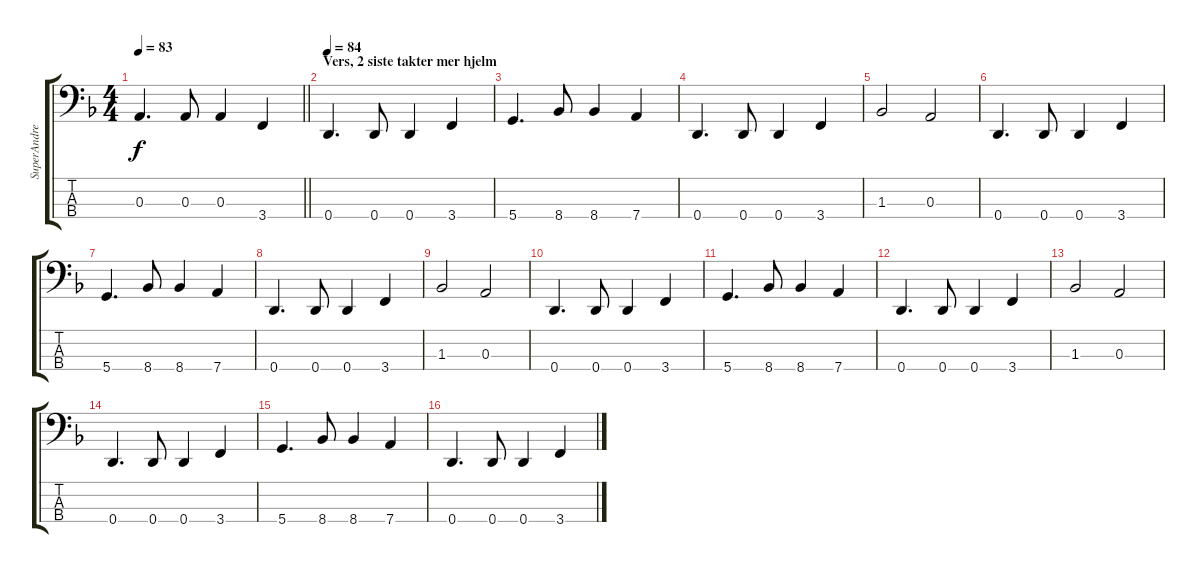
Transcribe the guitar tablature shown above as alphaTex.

\track ("SuperAndreas" "SuperAndre") {instrument electricbassfinger}
\staff {score tabs}
\tuning (G2 D2 A1 D1) {hide}
\ts (4 4)
\tempo 83
\clef f4
\barLineRight lightlight
\ks dminor
0.3.4{d dy f} 0.3.8 0.3.4 3.4.4 |
\section ("" "Vers, 2 siste takter mer hjelm")
\tempo 84
0.4.4{d} 0.4.8 0.4.4 3.4.4 |
5.4.4{d} 8.4.8 8.4.4 7.4.4 |
0.4.4{d} 0.4.8 0.4.4 3.4.4 |
1.3.2 0.3.2 |
0.4.4{d} 0.4.8 0.4.4 3.4.4 |
5.4.4{d} 8.4.8 8.4.4 7.4.4 |
0.4.4{d} 0.4.8 0.4.4 3.4.4 |
1.3.2 0.3.2 |
0.4.4{d} 0.4.8 0.4.4 3.4.4 |
5.4.4{d} 8.4.8 8.4.4 7.4.4 |
0.4.4{d} 0.4.8 0.4.4 3.4.4 |
1.3.2 0.3.2 |
0.4.4{d} 0.4.8 0.4.4 3.4.4 |
5.4.4{d} 8.4.8 8.4.4 7.4.4 |
0.4.4{d} 0.4.8 0.4.4 3.4.4
